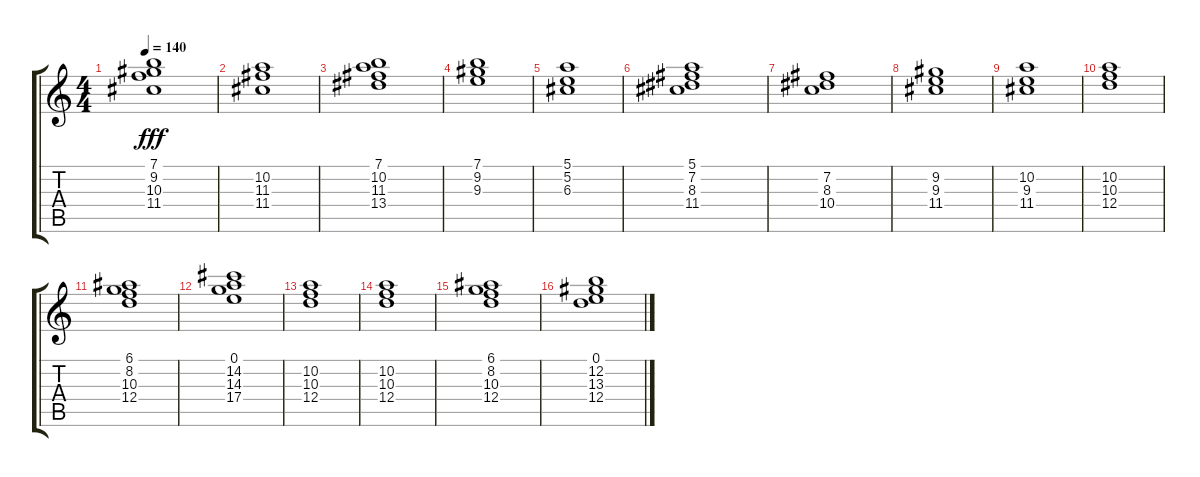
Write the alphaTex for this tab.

\track "" {instrument electricbasspick}
\staff {score tabs}
\tuning (E4 B3 G3 D3 A2 E2) {hide}
\ts (4 4)
\tempo 140
\clef g2
\ks c
(7.1 9.2 10.3 11.4).1{dy fff} |
(10.2 11.3 11.4).1 |
(7.1 10.2 11.3 13.4).1 |
(7.1 9.2 9.3).1 |
(5.1 5.2 6.3).1 |
(5.1 7.2 8.3 11.4).1 |
(7.2 8.3 10.4).1 |
(9.2 9.3 11.4).1 |
(10.2 9.3 11.4).1 |
(10.2 10.3 12.4).1 |
(6.1 8.2 10.3 12.4).1 |
(0.1 14.2 14.3 17.4).1 |
(10.2 10.3 12.4).1 |
(10.2 10.3 12.4).1 |
(6.1 8.2 10.3 12.4).1 |
(0.1 12.2 13.3 12.4).1
